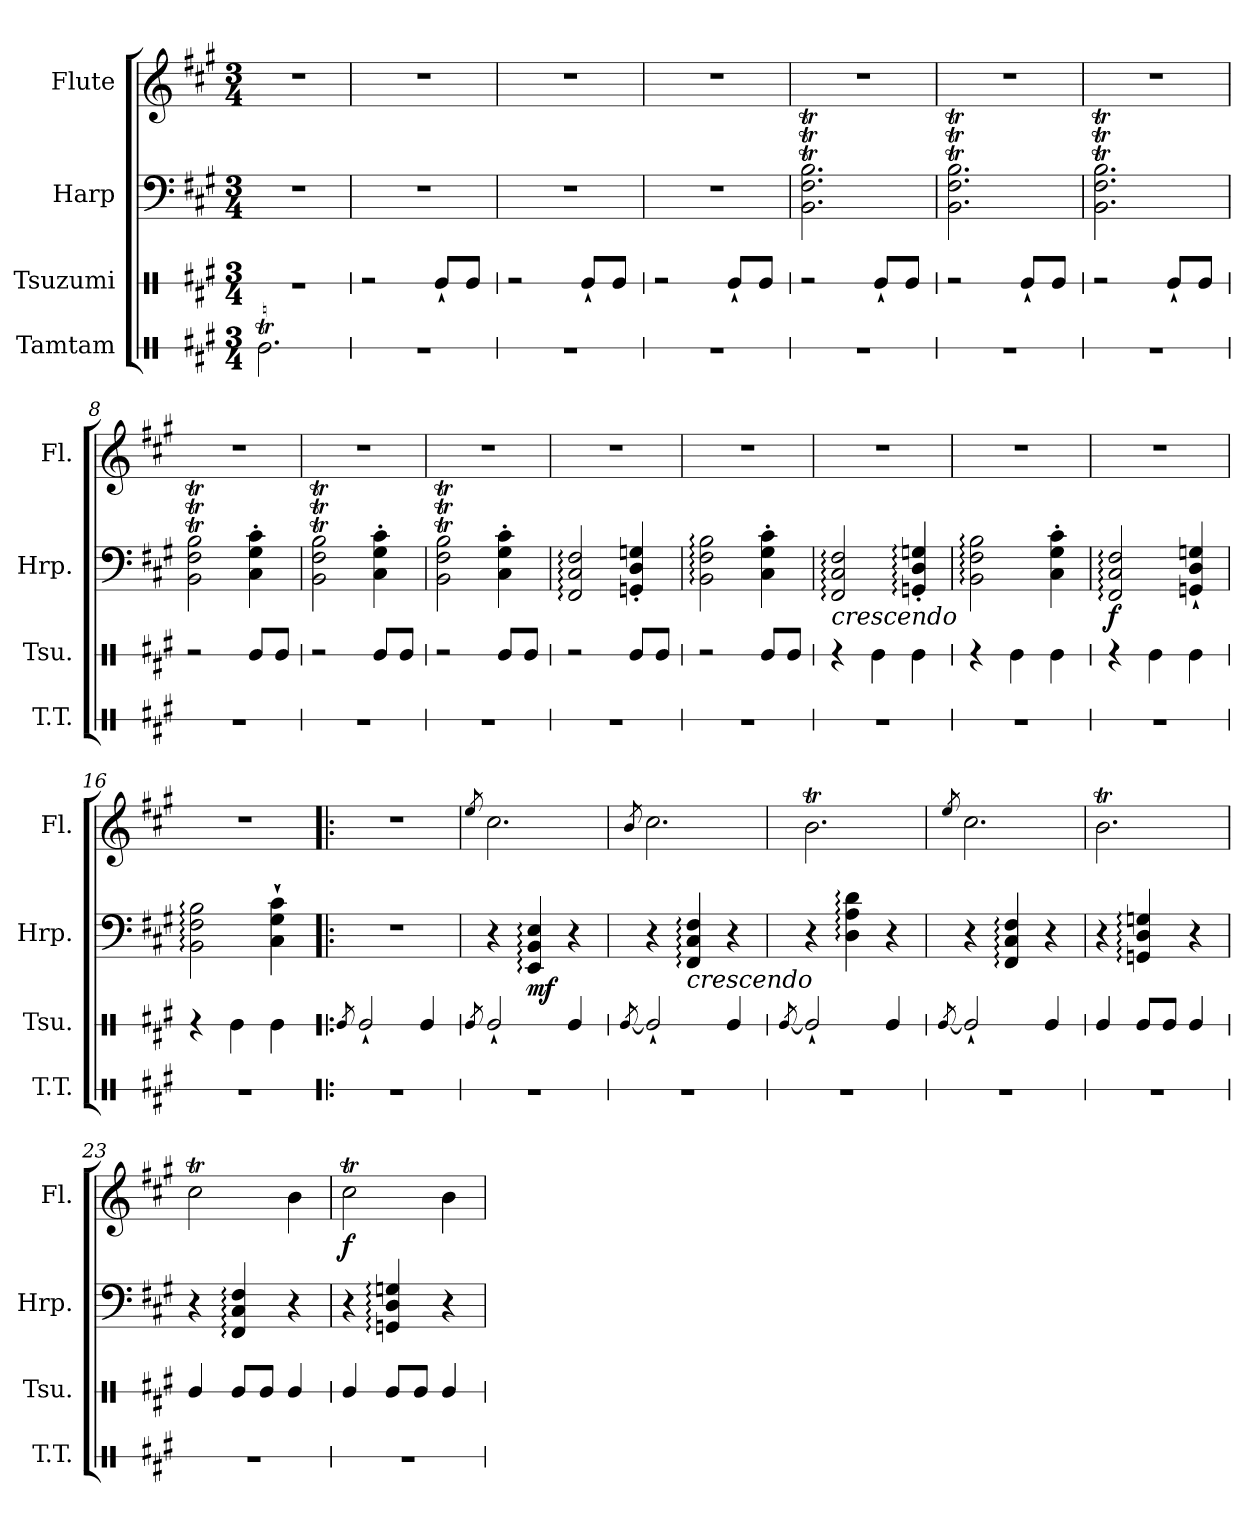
**kern	**kern	**kern	**dynam	**kern	**dynam
*part4	*part3	*part2	*part2	*part1	*part1
*staff4	*staff3	*staff2	*staff2	*staff1	*staff1
*I"Tamtam	*I"Tsuzumi	*I"Harp	*	*I"Flute	*
*I'T.T.	*I'Tsu.	*I'Hrp.	*	*I'Fl.	*
*stria1	*stria1	*	*	*	*
*clefX	*clefX	*clefF4	*	*clefG2	*
*k[f#c#g#]	*k[f#c#g#]	*k[f#c#g#]	*	*k[f#c#g#]	*
*A:	*A:	*A:	*	*A:	*
*M3/4	*M3/4	*M3/4	*	*M3/4	*
=1	=1	=1	=1	=1	=1
2.Ret\	2.r	2.r	.	2.r	.
=2	=2	=2	=2	=2	=2
2.r	2r	2.r	.	2.r	.
.	8Re`>/L	.	.	.	.
.	8Re/J	.	.	.	.
=3	=3	=3	=3	=3	=3
2.r	2r	2.r	.	2.r	.
.	8Re`>/L	.	.	.	.
.	8Re/J	.	.	.	.
=4	=4	=4	=4	=4	=4
2.r	2r	2.r	.	2.r	.
.	8Re`>/L	.	.	.	.
.	8Re/J	.	.	.	.
=5	=5	=5	=5	=5	=5
2.r	2r	2.BB\T 2.F#\T 2.B\T	.	2.r	.
.	8Re`>/L	.	.	.	.
.	8Re/J	.	.	.	.
=6	=6	=6	=6	=6	=6
2.r	2r	2.BB\T 2.F#\T 2.B\T	.	2.r	.
.	8Re`>/L	.	.	.	.
.	8Re/J	.	.	.	.
=7	=7	=7	=7	=7	=7
2.r	2r	2.BB\T 2.F#\T 2.B\T	.	2.r	.
.	8Re`>/L	.	.	.	.
.	8Re/J	.	.	.	.
!!LO:LB:g=z
=8	=8	=8	=8	=8	=8
2.r	2r	2BB\T 2F#\T 2B\T	.	2.r	.
.	8Re/L	4C#\'> 4G#\'> 4c#\'>	.	.	.
.	8Re/J	.	.	.	.
=9	=9	=9	=9	=9	=9
2.r	2r	2BB\T 2F#\T 2B\T	.	2.r	.
.	8Re/L	4C#\'> 4G#\'> 4c#\'>	.	.	.
.	8Re/J	.	.	.	.
=10	=10	=10	=10	=10	=10
2.r	2r	2BB\T 2F#\T 2B\T	.	2.r	.
.	8Re/L	4C#\'> 4G#\'> 4c#\'>	.	.	.
.	8Re/J	.	.	.	.
=11	=11	=11	=11	=11	=11
2.r	2r	2FF#/: 2C#/: 2F#/:	.	2.r	.
.	8Re/L	4GGn/'< 4D/'< 4Gn/'<	.	.	.
.	8Re/J	.	.	.	.
=12	=12	=12	=12	=12	=12
2.r	2r	2BB\: 2F#\: 2B\:	.	2.r	.
.	8Re/L	4C#\'> 4G#\'> 4c#\'>	.	.	.
.	8Re/J	.	.	.	.
=13	=13	=13	=13	=13	=13
!	!	!LO:TX:b:i:t=crescendo	!	!	!
2.r	4r	2FF#/: 2C#/: 2F#/:	.	2.r	.
.	4Re\	.	.	.	.
.	4Re\	4GGn/:'< 4D/:'< 4Gn/:'<	.	.	.
!!LO:PB:g=z
=14	=14	=14	=14	=14	=14
2.r	4r	2BB\: 2F#\: 2B\:	.	2.r	.
.	4Re\	.	.	.	.
.	4Re\	4C#\'> 4G#\'> 4c#\'>	.	.	.
=15	=15	=15	=15	=15	=15
!	!	!	!LO:DY:b	!	!
2.r	4r	2FF#/: 2C#/: 2F#/:	f	2.r	.
.	4Re\	.	.	.	.
.	4Re\	4GGn/`< 4D/`< 4Gn/`<	.	.	.
=16	=16	=16	=16	=16	=16
2.r	4r	2BB\: 2F#\: 2B\:	.	2.r	.
.	4Re\	.	.	.	.
.	4Re\	4C#\`> 4G#\`> 4c#\`>	.	.	.
=17!|:	=17!|:	=17!|:	=17!|:	=17!|:	=17!|:
.	8qRe/	.	.	.	.
2.r	2Re`>/	2.r	.	2.r	.
.	4Re/	.	.	.	.
=18	=18	=18	=18	=18	=18
.	8qRe/	.	.	8qee/	.
2.r	2Re`>/	4r	.	2.cc#\	.
!	!	!	!LO:DY:b	!	!
.	.	4EE/: 4BB/: 4E/:	mf	.	.
.	4Re/	4r	.	.	.
!!LO:LB:g=z
=19	=19	=19	=19	=19	=19
.	[8qRe/	.	.	8qb/	.
2.r	2Re`>/]	4r	.	2.cc#\	.
!	!	!LO:TX:b:i:t=crescendo	!	!	!
.	.	4FF#/: 4C#/: 4F#/:	.	.	.
.	4Re/	4r	.	.	.
=20	=20	=20	=20	=20	=20
.	[8qRe/	.	.	.	.
2.r	2Re`>/]	4r	.	2.bT\	.
.	.	4D\: 4A\: 4d\:	.	.	.
.	4Re/	4r	.	.	.
=21	=21	=21	=21	=21	=21
.	[8qRe/	.	.	8qee/	.
2.r	2Re`>/]	4r	.	2.cc#\	.
.	.	4FF#/: 4C#/: 4F#/:	.	.	.
.	4Re/	4r	.	.	.
=22	=22	=22	=22	=22	=22
2.r	4Re/	4r	.	2.bT\	.
.	8Re/L	4GGn/: 4D/: 4Gn/:	.	.	.
.	8Re/J	.	.	.	.
.	4Re/	4r	.	.	.
=23	=23	=23	=23	=23	=23
2.r	4Re/	4r	.	2cc#t\	.
.	8Re/L	4FF#/: 4C#/: 4F#/:	.	.	.
.	8Re/J	.	.	.	.
.	4Re/	4r	.	4bTTT\	.
!!LO:LB:g=z
=24	=24	=24	=24	=24	=24
!	!	!	!	!	!LO:DY:b
2.r	4Re/	4r	.	2cc#t\	f
.	8Re/L	4GGn/: 4D/: 4Gn/:	.	.	.
.	8Re/J	.	.	.	.
.	4Re/	4r	.	4bTTT\	.
=	=	=	=	=	=
*-	*-	*-	*-	*-	*-
